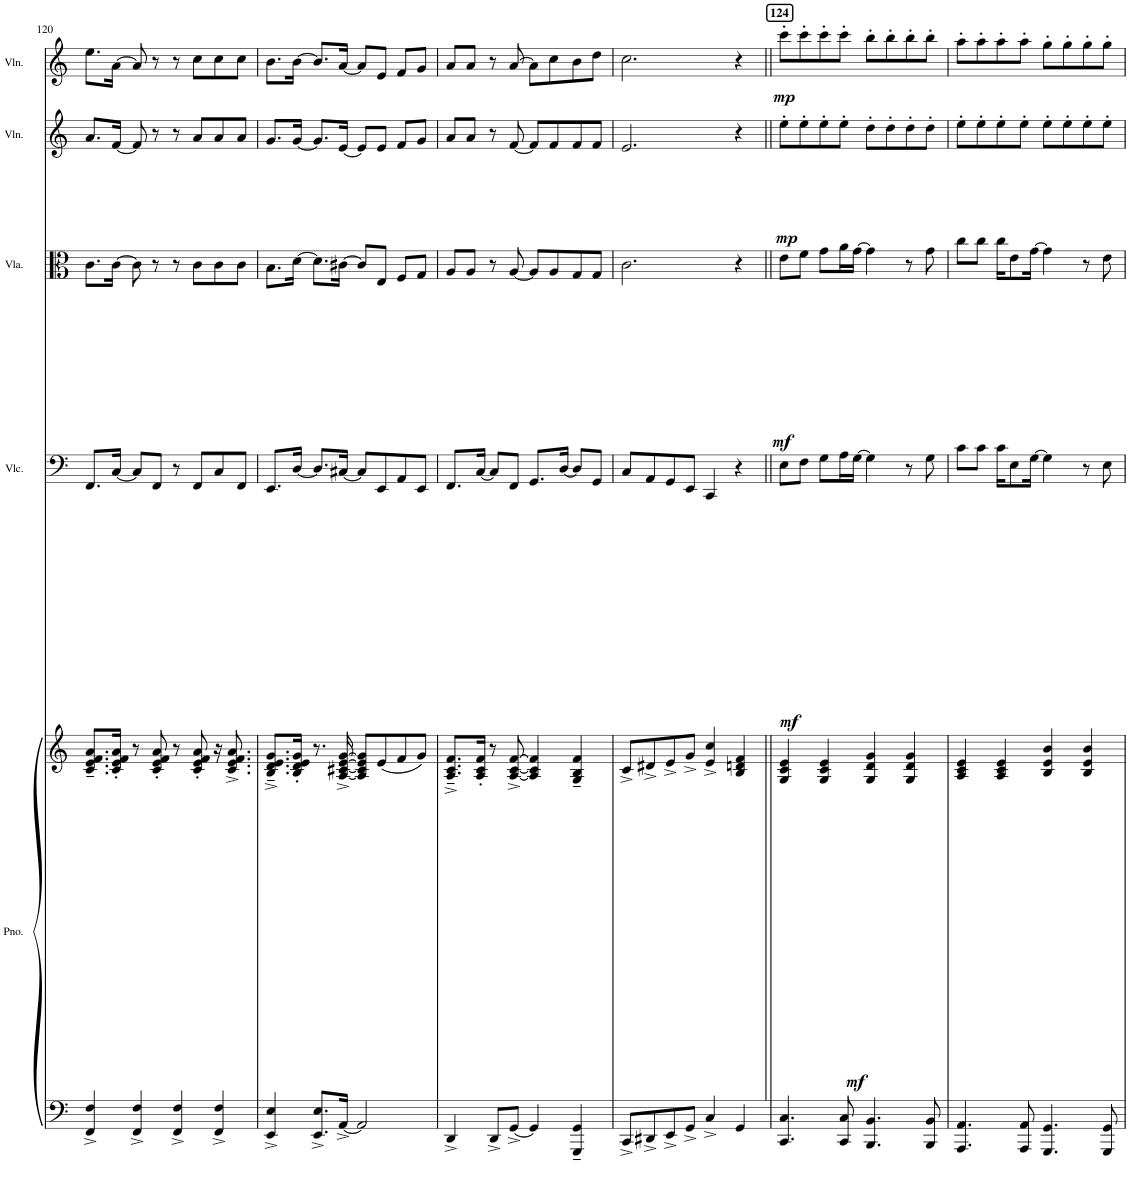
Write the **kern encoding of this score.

**kern	**kern	**dynam	**kern	**dynam	**kern	**dynam	**kern	**dynam	**kern	**dynam
*part5	*part5	*part5	*part4	*part4	*part3	*part3	*part2	*part2	*part1	*part1
*staff6	*staff5	*staff5/6	*staff4	*staff4	*staff3	*staff3	*staff2	*staff2	*staff1	*staff1
*I"Piano	*	*	*I"Violoncello	*	*I"Viola	*	*I"Violin	*	*I"Violin	*
*I'Pno.	*	*	*I'Vlc.	*	*I'Vla.	*	*I'Vln.	*	*I'Vln.	*
!!LO:PB:g=z
*clefF4	*clefG2	*	*clefF4	*	*clefC3	*	*clefG2	*	*clefG2	*
*k[]	*k[]	*	*k[]	*	*k[]	*	*k[]	*	*k[]	*
*M4/4	*M4/4	*	*M4/4	*	*M4/4	*	*M4/4	*	*M4/4	*
=120	=120	=120	=120	=120	=120	=120	=120	=120	=120	=120
4FF/^ 4F/^	8.c/~ 8.e/~ 8.f/~ 8.a/~L	.	8.FF/L	.	8.c\L	.	8.a/L	.	8.ee\L	.
.	16c/' 16e/' 16f/' 16a/'Jk	.	[16C/Jk	.	[16c\Jk	.	[16f/Jk	.	[16a\Jk	.
4FF/^ 4F/^	8r	.	8C/L]	.	8c\]	.	8f/]	.	8a/]	.
.	8c/' 8e/' 8f/' 8a/'	.	8FF/J	.	8r	.	8r	.	8r	.
4FF/^ 4F/^	8r	.	8r	.	8r	.	8r	.	8r	.
.	8c/' 8e/' 8f/' 8a/'	.	8FF/L	.	8c\L	.	8a/L	.	8cc\L	.
4FF/^ 4F/^	16r	.	8C/	.	8c\	.	8a/	.	8cc\	.
.	8.c/^ 8.e/^ 8.f/^ 8.a/^	.	.	.	.	.	.	.	.	.
.	.	.	8FF/J	.	8c\J	.	8a/J	.	8cc\J	.
=121	=121	=121	=121	=121	=121	=121	=121	=121	=121	=121
4EE/^ 4E/^	8.B/~^ 8.d/~^ 8.e/~^ 8.g/~^L	.	8.EE/L	.	8.B\L	.	8.g/L	.	8.b\L	.
.	16B/' 16d/' 16e/' 16g/'Jk	.	[16D/Jk	.	[16d\Jk	.	[16g/Jk	.	[16b\Jk	.
8.EE/^ 8.E/^L	8.r	.	8.D/L]	.	8.d\L]	.	8.g/L]	.	8.b/L]	.
[16AA^/Jk	[16A/^ [16c#X/^ [16e/^ [16g/^	.	[16C#X/Jk	.	[16c#X\Jk	.	[16e/Jk	.	[16a/Jk	.
2AA/]	8A/] 8c#/] 8e/] 8g/]L	.	8C#/L]	.	8c#/L]	.	8e/L]	.	8a/L]	.
.	(8e/	.	8EE/	.	8E/J	.	8e/J	.	8e/J	.
.	8f/	.	8AA/	.	8F/L	.	8f/L	.	8f/L	.
.	8g/J)	.	8EE/J	.	8G/J	.	8g/J	.	8g/J	.
=122	=122	=122	=122	=122	=122	=122	=122	=122	=122	=122
4DD^/	8.A/~^ 8.c/~^ 8.f/~^L	.	8.FF/L	.	8A/L	.	8a/L	.	8a/L	.
.	.	.	.	.	8A/J	.	8a/J	.	8a/J	.
.	16A/' 16c/' 16f/'Jk	.	[16C/Jk	.	.	.	.	.	.	.
8DD^/L	8r	.	8C/L]	.	8r	.	8r	.	8r	.
[8GG^/J	[8A/^ [8c/^ [8f/^	.	8FF/J	.	[8A/	.	[8f/	.	[8a/	.
4GG/]	4A/] 4c/] 4f/]	.	8.GG/L	.	8A/L]	.	8f/L]	.	8a\L]	.
.	.	.	.	.	8A/	.	8f/	.	8cc\	.
.	.	.	[16D/Jk	.	.	.	.	.	.	.
4GGG/~ 4GG/~	4G/~ 4B/~ 4f/~	.	8D/L]	.	8G/	.	8f/	.	8b\	.
.	.	.	8GG/J	.	8G/J	.	8f/J	.	8dd\J	.
=123	=123	=123	=123	=123	=123	=123	=123	=123	=123	=123
8CC^/L	8c^/L	.	8C/L	.	2.c\	.	2.e/	.	2.cc\	.
8DD#X^/	8d#X^/	.	8AA/	.	.	.	.	.	.	.
8EE^/	8e^/	.	8GG/	.	.	.	.	.	.	.
8GG^/J	8g^/J	.	8EE/J	.	.	.	.	.	.	.
4C^/	4e/^ 4cc/^	.	4CC/	.	.	.	.	.	.	.
!	!	!LO:DY:b	!	!	!	!	!	!	!	!
4GG/	4B/ 4dn/ 4f/	mf	4r	.	4r	.	4r	.	4r	.
=124||	=124||	=124||	=124||	=124||	=124||	=124||	=124||	=124||	=124||	=124||
!	!	!	!	!	!	!	!	!	!LO:TX:a:B:t=124	!
!	!	!	!	!LO:DY:b	!	!LO:DY:b	!	!LO:DY:b	!	!LO:DY:b
4.CC/ 4.C/	4G/ 4c/ 4e/	.	8E\L	mf	8e\L	mf	8ee'\L	mp	8ccc'\L	mp
.	.	.	8F\J	.	8f\J	.	8ee'\	.	8ccc'\	.
.	4G/ 4c/ 4e/	.	8G\L	.	8g\L	.	8ee'\	.	8ccc'\	.
8CC/ 8C/	.	.	16A\L	.	16a\L	.	8ee'\J	.	8ccc'\J	.
.	.	.	[16G\JJ	.	[16g\JJ	.	.	.	.	.
4.BBB/ 4.BB/	4G/ 4d/ 4g/	.	4G\]	.	4g\]	.	8dd'\L	.	8bb'\L	.
.	.	.	.	.	.	.	8dd'\	.	8bb'\	.
.	4G/ 4d/ 4g/	.	8r	.	8r	.	8dd'\	.	8bb'\	.
8BBB/ 8BB/	.	.	8G\	.	8g\	.	8dd'\J	.	8bb'\J	.
=125	=125	=125	=125	=125	=125	=125	=125	=125	=125	=125
4.AAA/ 4.AA/	4A/ 4c/ 4e/	.	8c\L	.	8cc\L	.	8ee'\L	.	8aa'\L	.
.	.	.	8c\J	.	8cc\J	.	8ee'\	.	8aa'\	.
.	4A/ 4c/ 4e/	.	16c\KL	.	16cc\KL	.	8ee'\	.	8aa'\	.
.	.	.	8E\	.	8e\	.	.	.	.	.
8AAA/ 8AA/	.	.	.	.	.	.	8ee'\J	.	8aa'\J	.
.	.	.	[16G\Jk	.	[16g\Jk	.	.	.	.	.
4.GGG/ 4.GG/	4B/ 4e/ 4b/	.	4G\]	.	4g\]	.	8ee'\L	.	8gg'\L	.
.	.	.	.	.	.	.	8ee'\	.	8gg'\	.
.	4B/ 4e/ 4b/	.	8r	.	8r	.	8ee'\	.	8gg'\	.
8GGG/ 8GG/	.	.	8E\	.	8e\	.	8ee'\J	.	8gg'\J	.
=	=	=	=	=	=	=	=	=	=	=
*-	*-	*-	*-	*-	*-	*-	*-	*-	*-	*-
